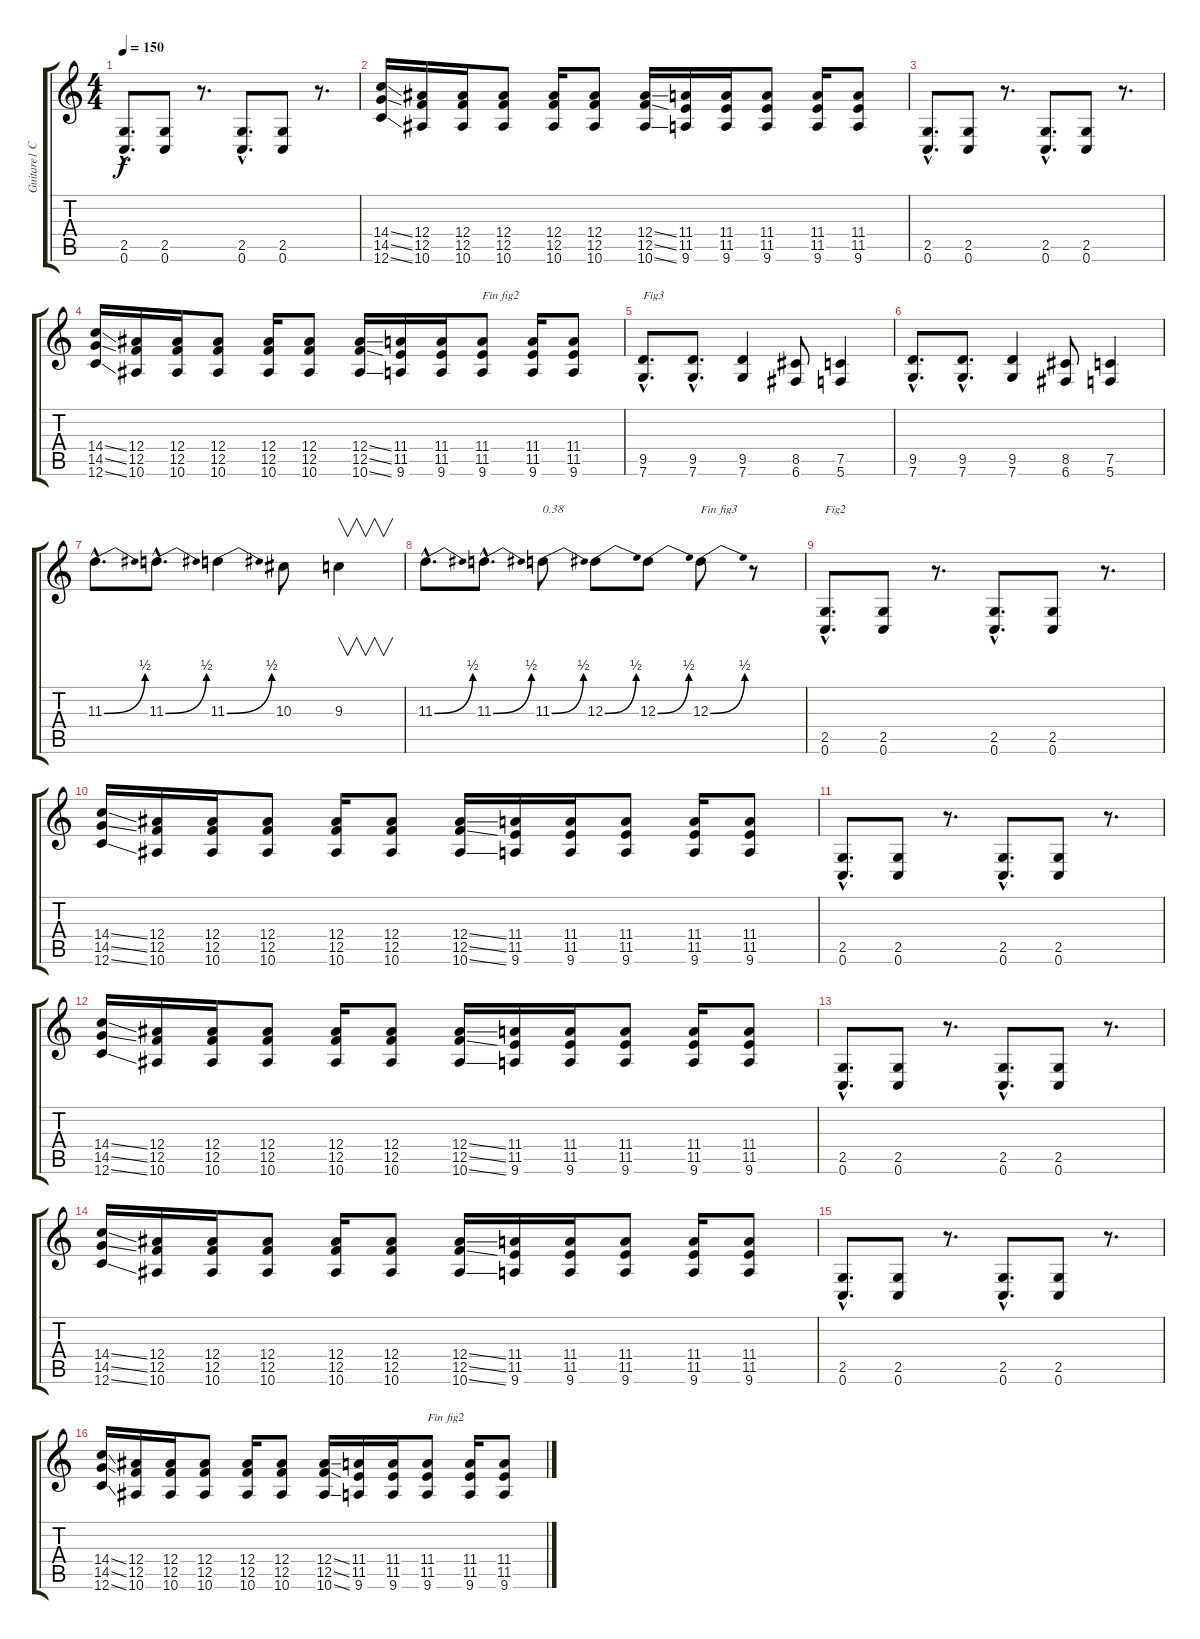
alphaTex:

\track ("Guitare1 C" "Guitare1 C") {instrument overdrivenguitar}
\staff {score tabs}
\tuning (C4 G3 Eb3 Bb2 F2 C2) {hide}
\ts (4 4)
\tempo 150
\clef g2
\ks c
(2.5{hac} 0.6{hac}).8{d dy f} (2.5 0.6).8 r.8{d} (2.5{hac} 0.6{hac}).8{d} (2.5 0.6).8 r.8{d} |
(14.4{ss} 14.5{ss} 12.6{ss}).16 (12.4 12.5 10.6).16 (12.4 12.5 10.6).16 (12.4 12.5 10.6).8 (12.4 12.5 10.6).16 (12.4 12.5 10.6).8 (12.4{ss} 12.5{ss} 10.6{ss}).16 (11.4 11.5 9.6).16 (11.4 11.5 9.6).16 (11.4 11.5 9.6).8 (11.4 11.5 9.6).16 (11.4 11.5 9.6).8 |
(2.5{hac} 0.6{hac}).8{d} (2.5 0.6).8 r.8{d} (2.5{hac} 0.6{hac}).8{d} (2.5 0.6).8 r.8{d} |
(14.4{ss} 14.5{ss} 12.6{ss}).16 (12.4 12.5 10.6).16 (12.4 12.5 10.6).16 (12.4 12.5 10.6).8 (12.4 12.5 10.6).16 (12.4 12.5 10.6).8 (12.4{ss} 12.5{ss} 10.6{ss}).16 (11.4 11.5 9.6).16 (11.4 11.5 9.6).16 (11.4 11.5 9.6).8{txt "Fin fig2"} (11.4 11.5 9.6).16 (11.4 11.5 9.6).8 |
(9.5{hac} 7.6{hac}).8{d txt "Fig3"} (9.5{hac} 7.6{hac}).8{d} (9.5 7.6).4 (8.5 6.6).8 (7.5 5.6).4 |
(9.5{hac} 7.6{hac}).8{d} (9.5{hac} 7.6{hac}).8{d} (9.5 7.6).4 (8.5 6.6).8 (7.5 5.6).4 |
11.3{be (bend 0 0 60 2) hac}.8{d} 11.3{be (bend 0 0 60 2) hac}.8{d} 11.3{be (bend 0 0 60 2)}.4 10.3.8 9.3.4{v} |
11.3{be (bend 0 0 60 2) hac}.8{d} 11.3{be (bend 0 0 60 2) hac}.8{d} 11.3{be (bend 0 0 60 2)}.8{txt "0.38"} 12.3{be (bend 0 0 60 2)}.8 12.3{be (bend 0 0 60 2)}.8 12.3{be (bend 0 0 60 2)}.8{txt "Fin fig3"} r.8 |
(2.5{hac} 0.6{hac}).8{d txt "Fig2"} (2.5 0.6).8 r.8{d} (2.5{hac} 0.6{hac}).8{d} (2.5 0.6).8 r.8{d} |
(14.4{ss} 14.5{ss} 12.6{ss}).16 (12.4 12.5 10.6).16 (12.4 12.5 10.6).16 (12.4 12.5 10.6).8 (12.4 12.5 10.6).16 (12.4 12.5 10.6).8 (12.4{ss} 12.5{ss} 10.6{ss}).16 (11.4 11.5 9.6).16 (11.4 11.5 9.6).16 (11.4 11.5 9.6).8 (11.4 11.5 9.6).16 (11.4 11.5 9.6).8 |
(2.5{hac} 0.6{hac}).8{d} (2.5 0.6).8 r.8{d} (2.5{hac} 0.6{hac}).8{d} (2.5 0.6).8 r.8{d} |
(14.4{ss} 14.5{ss} 12.6{ss}).16 (12.4 12.5 10.6).16 (12.4 12.5 10.6).16 (12.4 12.5 10.6).8 (12.4 12.5 10.6).16 (12.4 12.5 10.6).8 (12.4{ss} 12.5{ss} 10.6{ss}).16 (11.4 11.5 9.6).16 (11.4 11.5 9.6).16 (11.4 11.5 9.6).8 (11.4 11.5 9.6).16 (11.4 11.5 9.6).8 |
(2.5{hac} 0.6{hac}).8{d} (2.5 0.6).8 r.8{d} (2.5{hac} 0.6{hac}).8{d} (2.5 0.6).8 r.8{d} |
(14.4{ss} 14.5{ss} 12.6{ss}).16 (12.4 12.5 10.6).16 (12.4 12.5 10.6).16 (12.4 12.5 10.6).8 (12.4 12.5 10.6).16 (12.4 12.5 10.6).8 (12.4{ss} 12.5{ss} 10.6{ss}).16 (11.4 11.5 9.6).16 (11.4 11.5 9.6).16 (11.4 11.5 9.6).8 (11.4 11.5 9.6).16 (11.4 11.5 9.6).8 |
(2.5{hac} 0.6{hac}).8{d} (2.5 0.6).8 r.8{d} (2.5{hac} 0.6{hac}).8{d} (2.5 0.6).8 r.8{d} |
(14.4{ss} 14.5{ss} 12.6{ss}).16 (12.4 12.5 10.6).16 (12.4 12.5 10.6).16 (12.4 12.5 10.6).8 (12.4 12.5 10.6).16 (12.4 12.5 10.6).8 (12.4{ss} 12.5{ss} 10.6{ss}).16 (11.4 11.5 9.6).16 (11.4 11.5 9.6).16 (11.4 11.5 9.6).8{txt "Fin fig2"} (11.4 11.5 9.6).16 (11.4 11.5 9.6).8
